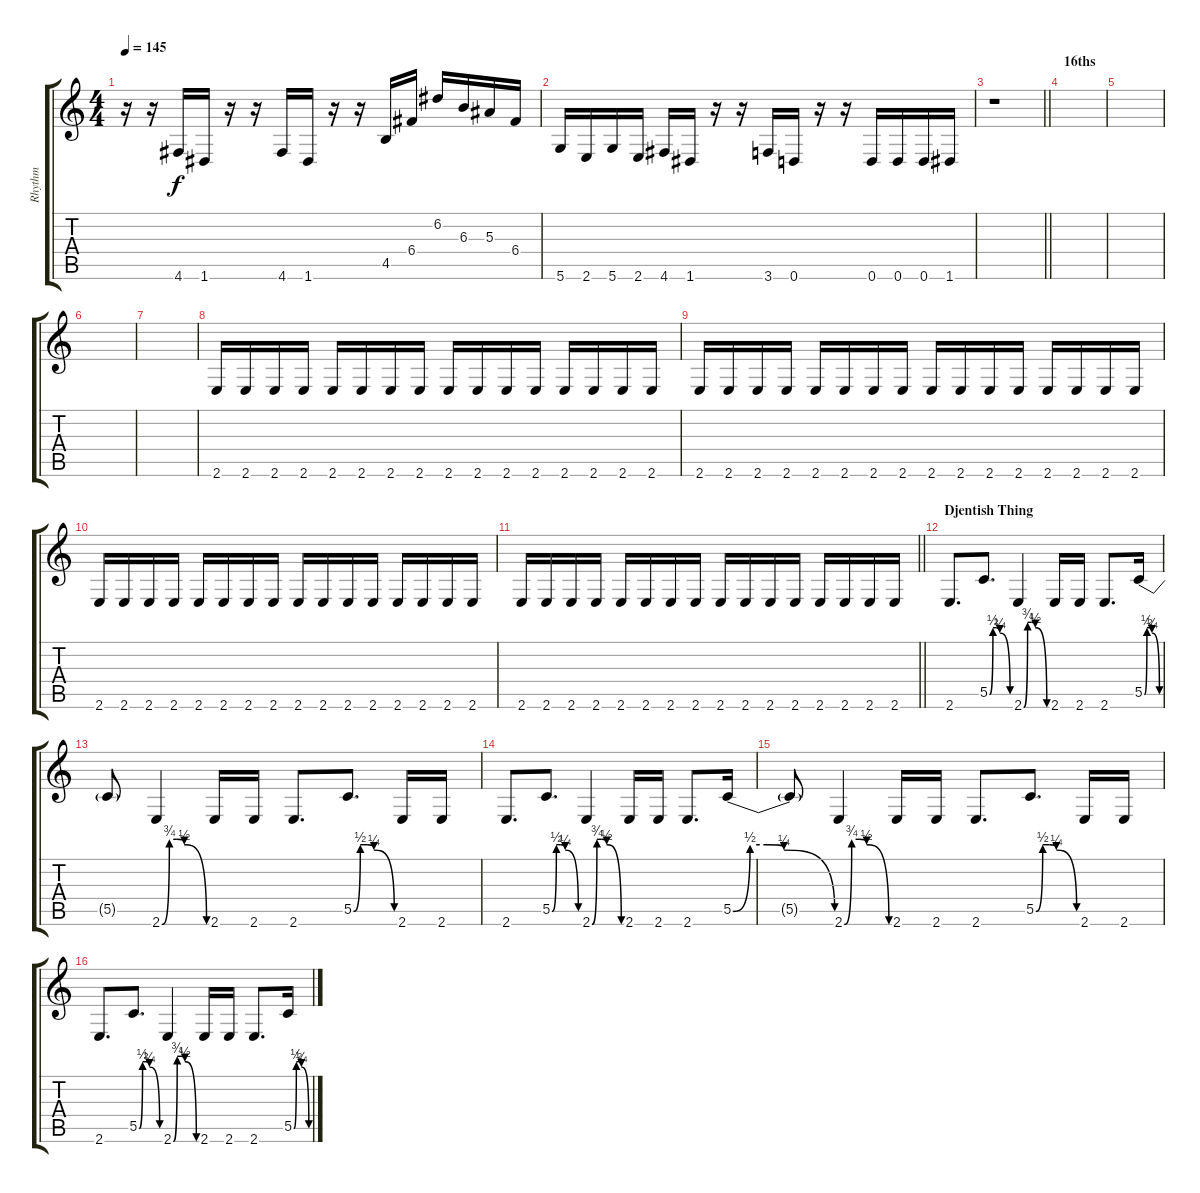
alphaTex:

\track ("Rhythm" "Rhythm") {instrument distortionguitar}
\staff {score tabs}
\tuning (D4 A3 F3 C3 G2 D2) {hide}
\ts (4 4)
\tempo 145
\clef g2
\ks c
r.16{dy f} r.16 4.6.16 1.6.16 r.16 r.16 4.6.16 1.6.16 r.16 r.16 4.5.16 6.4.16 6.2.16 6.3.16 5.3.16 6.4.16 |
5.6.16 2.6.16 5.6.16 2.6.16 4.6.16 1.6.16 r.16 r.16 3.6.16 0.6.16 r.16 r.16 0.6.16 0.6.16 0.6.16 1.6.16 |
\barLineRight lightlight
r.1 |
\section ("" "16ths")
|
|
|
|
2.6.16 2.6.16 2.6.16 2.6.16 2.6.16 2.6.16 2.6.16 2.6.16 2.6.16 2.6.16 2.6.16 2.6.16 2.6.16 2.6.16 2.6.16 2.6.16 |
2.6.16 2.6.16 2.6.16 2.6.16 2.6.16 2.6.16 2.6.16 2.6.16 2.6.16 2.6.16 2.6.16 2.6.16 2.6.16 2.6.16 2.6.16 2.6.16 |
2.6.16 2.6.16 2.6.16 2.6.16 2.6.16 2.6.16 2.6.16 2.6.16 2.6.16 2.6.16 2.6.16 2.6.16 2.6.16 2.6.16 2.6.16 2.6.16 |
\barLineRight lightlight
2.6.16 2.6.16 2.6.16 2.6.16 2.6.16 2.6.16 2.6.16 2.6.16 2.6.16 2.6.16 2.6.16 2.6.16 2.6.16 2.6.16 2.6.16 2.6.16 |
\section ("" "Djentish Thing")
2.6.8{d} 5.5{be (custom 0 0 10 2 20 2 30 1 60 0)}.8{d} 2.6{be (custom 0 0 10 3 20 3 30 2 60 0)}.4 2.6.16 2.6.16 2.6.8{d} 5.5{be (custom 0 0 10 2 20 2 30 1 60 0)}.16 |
5.5{t}.8 2.6{be (custom 0 0 10 3 20 3 30 2 60 0)}.4 2.6.16 2.6.16 2.6.8{d} 5.5{be (custom 0 0 10 2 20 2 30 1 60 0)}.8{d} 2.6.16 2.6.16 |
2.6.8{d} 5.5{be (custom 0 0 10 2 20 2 30 1 60 0)}.8{d} 2.6{be (custom 0 0 10 3 20 3 30 2 60 0)}.4 2.6.16 2.6.16 2.6.8{d} 5.5{be (custom 0 0 10 2 20 2 30 1 60 0)}.16 |
5.5{t}.8 2.6{be (custom 0 0 10 3 20 3 30 2 60 0)}.4 2.6.16 2.6.16 2.6.8{d} 5.5{be (custom 0 0 10 2 20 2 30 1 60 0)}.8{d} 2.6.16 2.6.16 |
2.6.8{d} 5.5{be (custom 0 0 10 2 20 2 30 1 60 0)}.8{d} 2.6{be (custom 0 0 10 3 20 3 30 2 60 0)}.4 2.6.16 2.6.16 2.6.8{d} 5.5{be (custom 0 0 10 2 20 2 30 1 60 0)}.16
